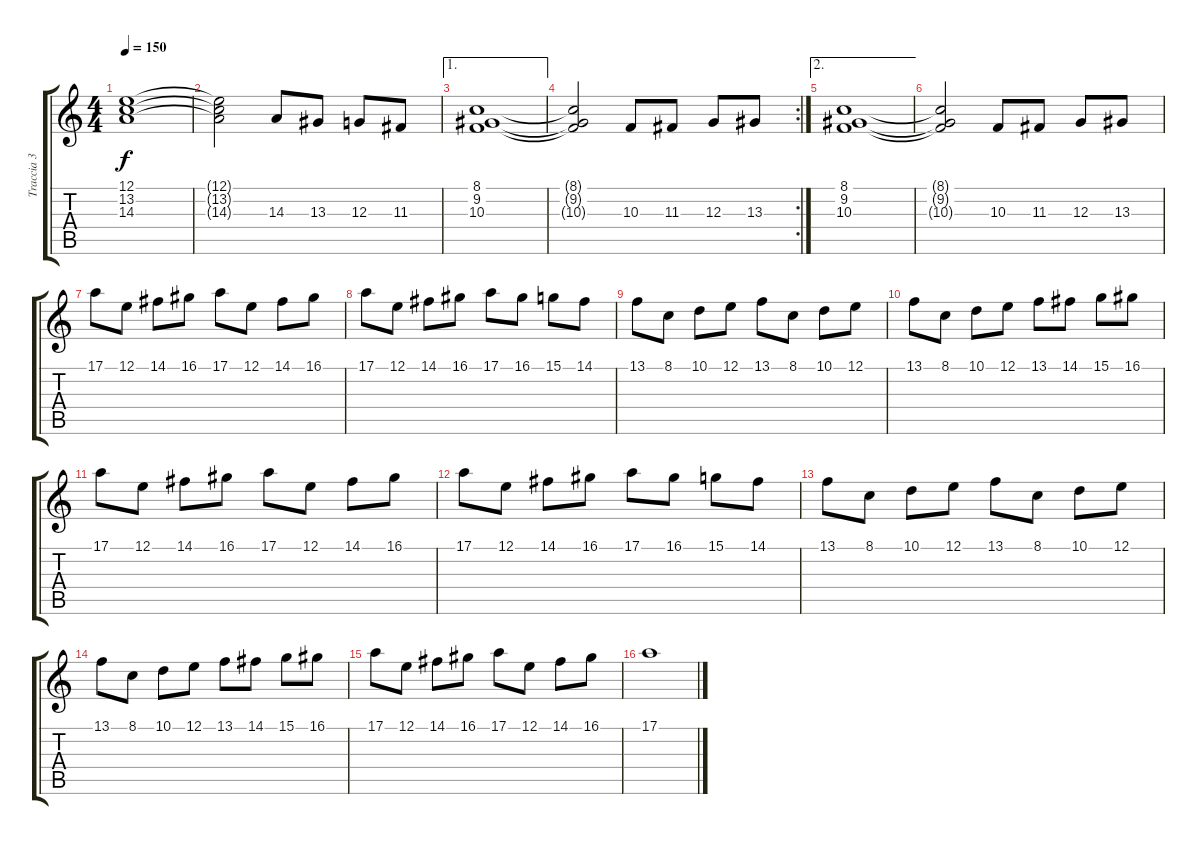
\track ("Traccia 3" "Traccia 3") {instrument drawbarorgan}
\staff {score tabs}
\tuning (E4 B3 G3 D3 A2 E2) {hide}
\ts (4 4)
\tempo 150
\clef g2
\ks c
(12.1 13.2 14.3).1{dy f instrument drawbarorgan} |
(12.1{t} 13.2{t} 14.3{t}).2 14.3.8 13.3.8 12.3.8 11.3.8 |
\ae 1
(8.1 9.2 10.3).1 |
\rc 2
(8.1{t} 9.2{t} 10.3{t}).2 10.3.8 11.3.8 12.3.8 13.3.8 |
\ae 2
(8.1 9.2 10.3).1 |
(8.1{t} 9.2{t} 10.3{t}).2 10.3.8 11.3.8 12.3.8 13.3.8 |
17.1.8 12.1.8 14.1.8 16.1.8 17.1.8 12.1.8 14.1.8 16.1.8 |
17.1.8 12.1.8 14.1.8 16.1.8 17.1.8 16.1.8 15.1.8 14.1.8 |
13.1.8 8.1.8 10.1.8 12.1.8 13.1.8 8.1.8 10.1.8 12.1.8 |
13.1.8 8.1.8 10.1.8 12.1.8 13.1.8 14.1.8 15.1.8 16.1.8 |
17.1.8 12.1.8 14.1.8 16.1.8 17.1.8 12.1.8 14.1.8 16.1.8 |
17.1.8 12.1.8 14.1.8 16.1.8 17.1.8 16.1.8 15.1.8 14.1.8 |
13.1.8 8.1.8 10.1.8 12.1.8 13.1.8 8.1.8 10.1.8 12.1.8 |
13.1.8 8.1.8 10.1.8 12.1.8 13.1.8 14.1.8 15.1.8 16.1.8 |
17.1.8 12.1.8 14.1.8 16.1.8 17.1.8 12.1.8 14.1.8 16.1.8 |
17.1.1
